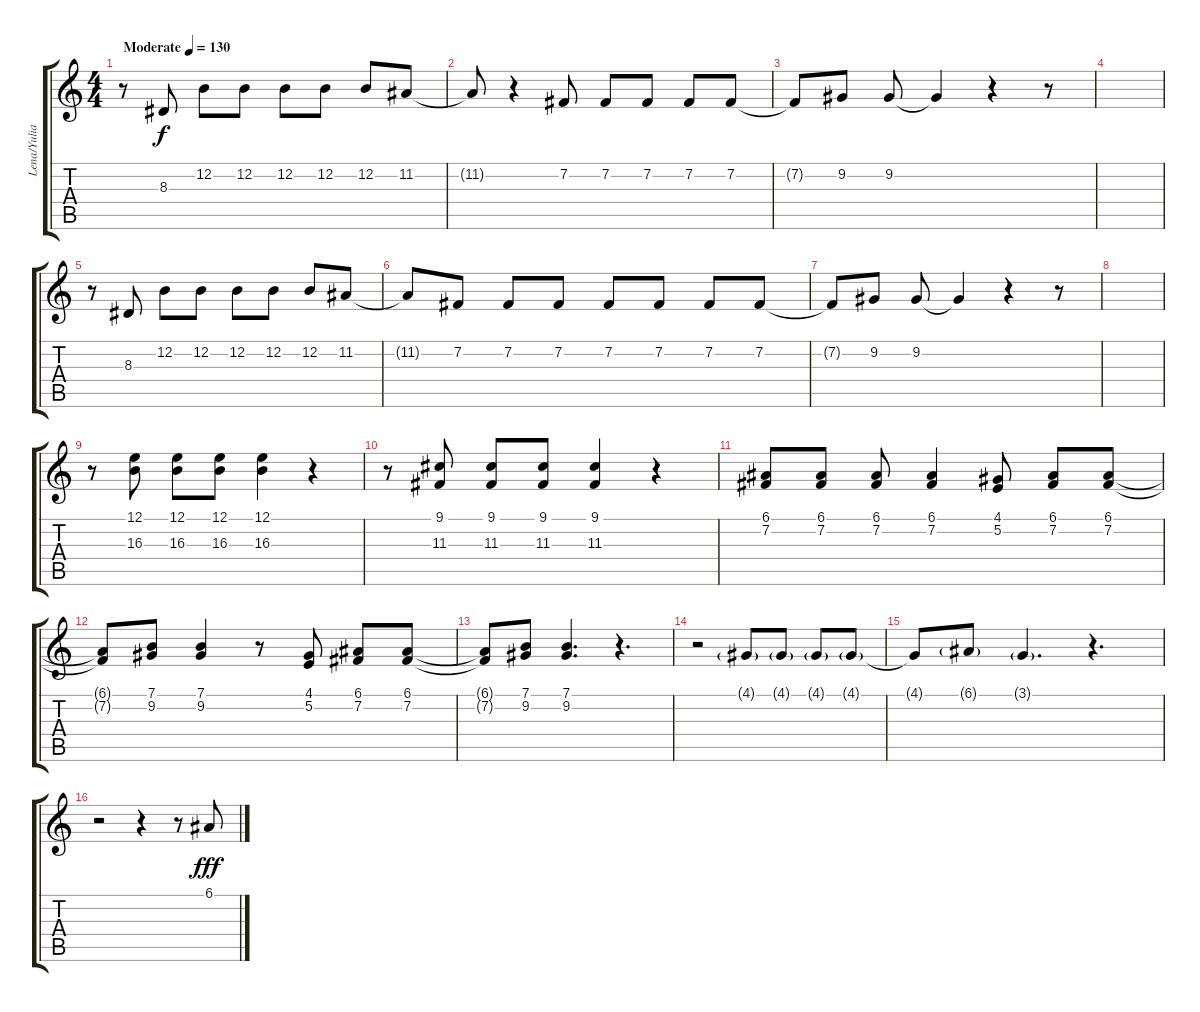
\track ("Lena/Yulia" "Lena/Yulia") {instrument voiceoohs}
\staff {score tabs}
\tuning (E4 B3 G3 D3 A2 E2) {hide}
\ts (4 4)
\tempo (130 "Moderate")
\clef g2
\ks c
r.8{dy f instrument voiceoohs} 8.3.8 12.2.8 12.2.8 12.2.8 12.2.8 12.2.8 11.2.8 |
11.2{t}.8 r.4 7.2.8 7.2.8 7.2.8 7.2.8 7.2.8 |
7.2{t}.8 9.2.8 9.2.8 9.2{t}.4 r.4 r.8 |
|
r.8 8.3.8 12.2.8 12.2.8 12.2.8 12.2.8 12.2.8 11.2.8 |
11.2{t}.8 7.2.8 7.2.8 7.2.8 7.2.8 7.2.8 7.2.8 7.2.8 |
7.2{t}.8 9.2.8 9.2.8 9.2{t}.4 r.4 r.8 |
|
r.8 (12.1 16.3).8 (12.1 16.3).8 (12.1 16.3).8 (12.1 16.3).4 r.4 |
r.8 (9.1 11.3).8 (9.1 11.3).8 (9.1 11.3).8 (9.1 11.3).4 r.4 |
(6.1 7.2).8 (6.1 7.2).8 (6.1 7.2).8 (6.1 7.2).4 (4.1 5.2).8 (6.1 7.2).8 (6.1 7.2).8 |
(6.1{t} 7.2{t}).8 (7.1 9.2).8 (7.1 9.2).4 r.8 (4.1 5.2).8 (6.1 7.2).8 (6.1 7.2).8 |
(6.1{t} 7.2{t}).8 (7.1 9.2).8 (7.1 9.2).4{d} r.4{d} |
r.2 4.1{g}.8 4.1{g}.8 4.1{g}.8 4.1{g}.8 |
4.1{t}.8 6.1{g}.8 3.1{g}.4{d} r.4{d} |
r.2 r.4 r.8 6.1.8{dy fff}
